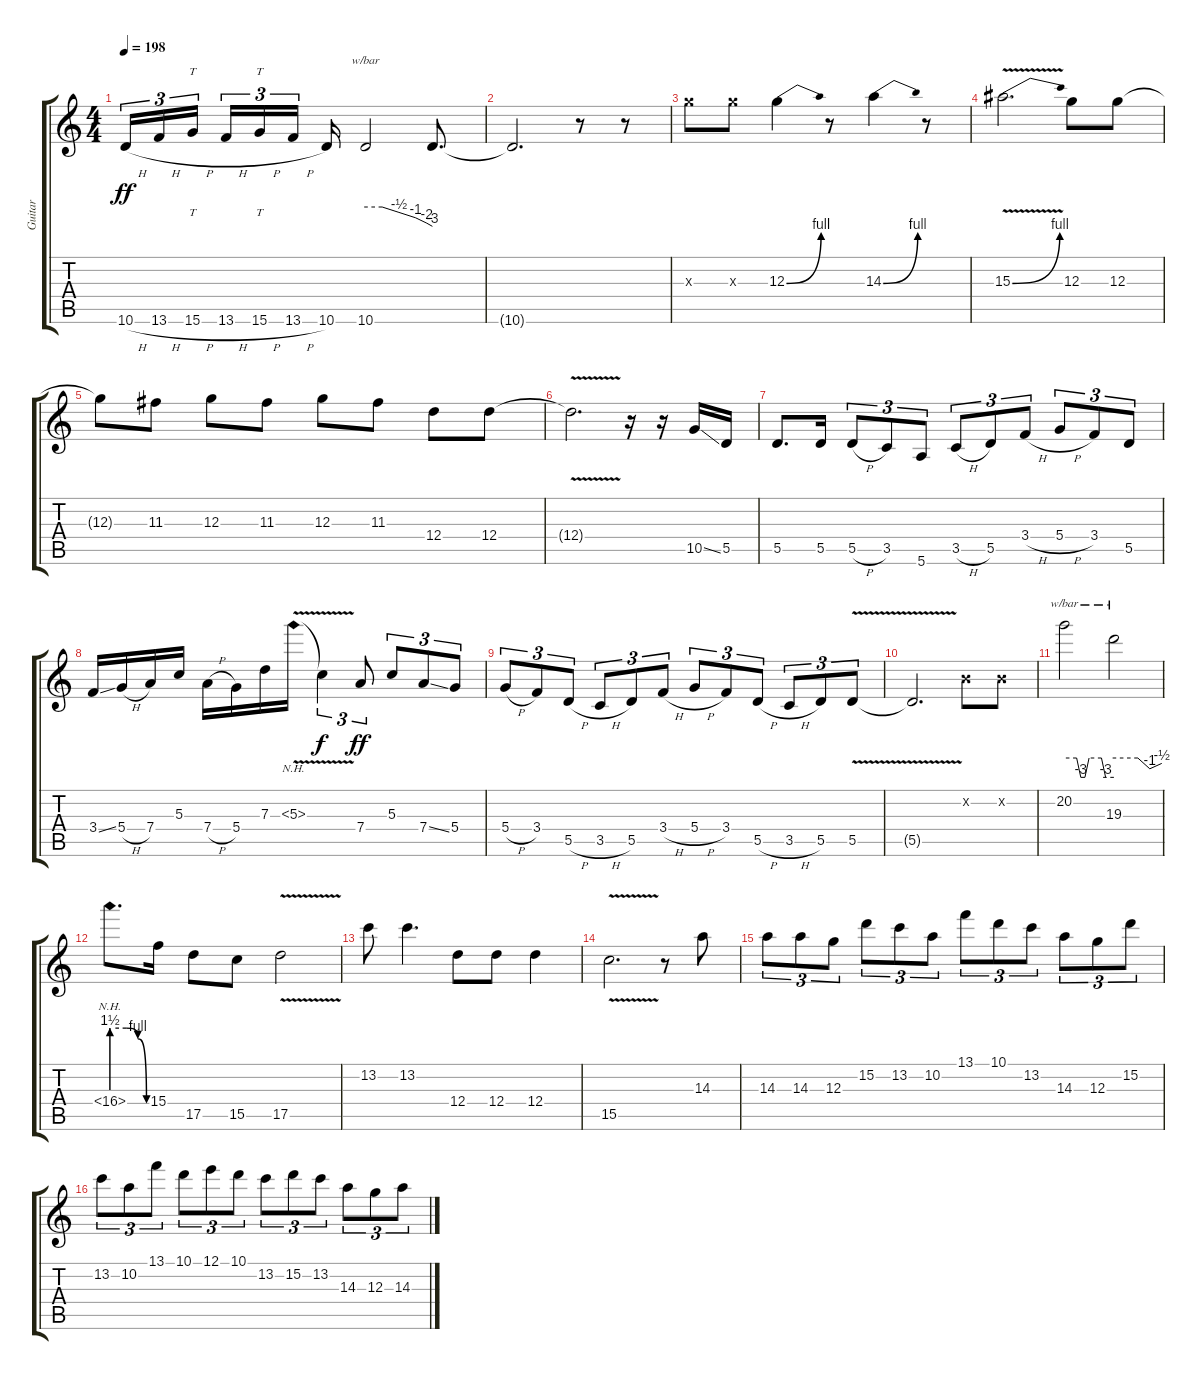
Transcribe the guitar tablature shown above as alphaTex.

\track ("Guitar" "Guitar") {instrument distortionguitar}
\staff {score tabs}
\tuning (E4 B3 G3 D3 A2 E2) {hide}
\ts (4 4)
\tempo 198
\clef g2
\ks c
10.6{h}.16{tu (3 2) dy ff} 13.6{h}.16{tu (3 2)} 15.6{h}.16{tt tu (3 2)} 13.6{h}.16{tu (3 2)} 15.6{h}.16{tt tu (3 2)} 13.6{h}.16{tu (3 2)} 10.6.16 10.6.2{tbe (custom default 0 0 15 0 30 -2 45 -4 55 -8 60 -12)} 10.6{t}.8{d} |
10.6{t}.2{d} r.8 r.8 |
12.3{x}.8 12.3{x}.8 12.3{be (bend 0 0 60 4)}.4 r.8 14.3{be (bend 0 0 60 4)}.4 r.8 |
15.3{be (bend 0 0 60 4) v}.2{d} 12.3.8 12.3.8 |
12.3{t}.8 11.3.8 12.3.8 11.3.8 12.3.8 11.3.8 12.4.8 12.4.8 |
12.4{v t}.2{d} r.16 r.16 10.5{ss}.16 5.5.16 |
5.5.8{d} 5.5.16 5.5{h}.8{tu (3 2)} 3.5.8{tu (3 2)} 5.6.8{tu (3 2)} 3.5{h}.8{tu (3 2)} 5.5.8{tu (3 2)} 3.4{h}.8{tu (3 2)} 5.4{h}.8{tu (3 2)} 3.4.8{tu (3 2)} 5.5.8{tu (3 2)} |
3.4{ss}.16 5.4{h}.16 7.4.16 5.3.16 7.4{h}.16 5.4.16 7.3.16 5.3{nh v}.16 5.3{t}.4{tu (3 2) dy f} 7.4.8{tu (3 2) dy ff} 5.3.8{tu (3 2)} 7.4{ss}.8{tu (3 2)} 5.4.8{tu (3 2)} |
5.4{h}.8{tu (3 2)} 3.4.8{tu (3 2)} 5.5{h}.8{tu (3 2)} 3.5{h}.8{tu (3 2)} 5.5.8{tu (3 2)} 3.4{h}.8{tu (3 2)} 5.4{h}.8{tu (3 2)} 3.4.8{tu (3 2)} 5.5{h}.8{tu (3 2)} 3.5{h}.8{tu (3 2)} 5.5.8{tu (3 2)} 5.5{v}.8{tu (3 2)} |
5.5{t}.2{d} 0.2{x}.8 0.2{x}.8 |
20.2.2{tbe (custom default 0 0 15 0 20 -12 25 -12 30 0 45 0 50 -12 60 -12)} 19.3.2{tbe (custom default 0 0 30 0 45 -4 60 -2)} |
16.4{be (custom 0 6 25 6 45 4 60 0) nh}.8{d} 15.4.16 17.5.8 15.5.8 17.5{v}.2 |
13.2.8 13.2.4{d} 12.4.8 12.4.8 12.4.4 |
15.5{v}.2{d} r.8 14.3.8 |
14.3.8{tu (3 2)} 14.3.8{tu (3 2)} 12.3.8{tu (3 2)} 15.2.8{tu (3 2)} 13.2.8{tu (3 2)} 10.2.8{tu (3 2)} 13.1.8{tu (3 2)} 10.1.8{tu (3 2)} 13.2.8{tu (3 2)} 14.3.8{tu (3 2)} 12.3.8{tu (3 2)} 15.2.8{tu (3 2)} |
13.2.8{tu (3 2)} 10.2.8{tu (3 2)} 13.1.8{tu (3 2)} 10.1.8{tu (3 2)} 12.1.8{tu (3 2)} 10.1.8{tu (3 2)} 13.2.8{tu (3 2)} 15.2.8{tu (3 2)} 13.2.8{tu (3 2)} 14.3.8{tu (3 2)} 12.3.8{tu (3 2)} 14.3.8{tu (3 2)}
